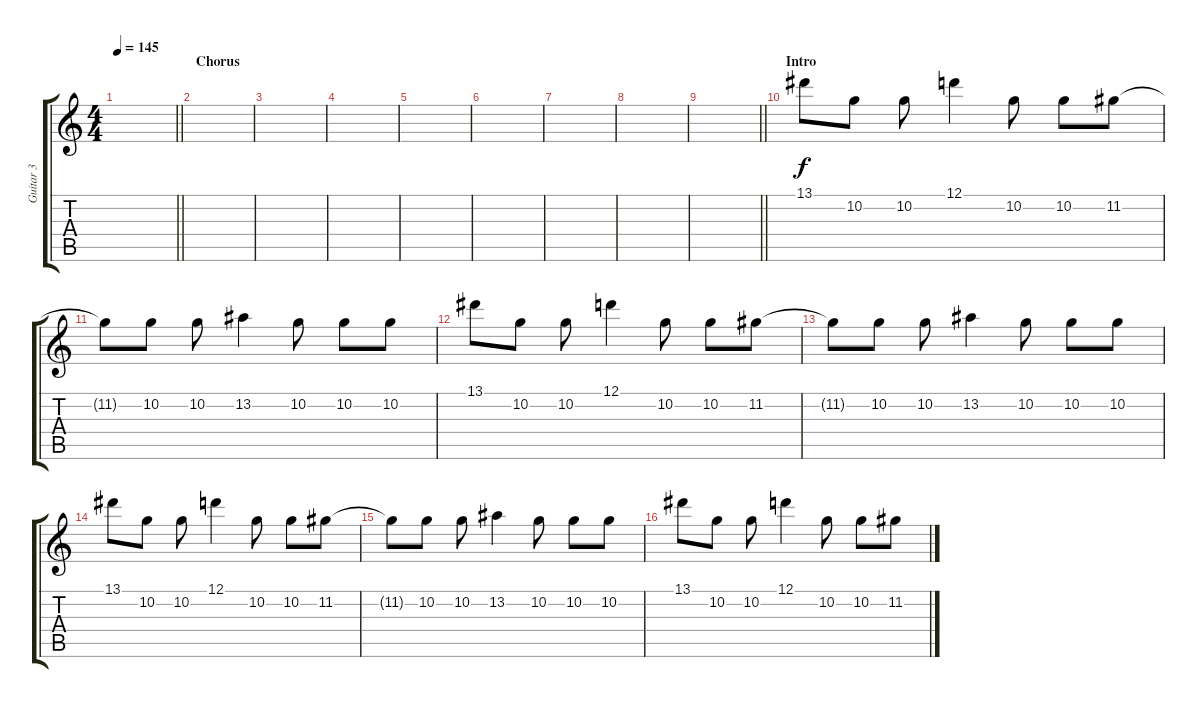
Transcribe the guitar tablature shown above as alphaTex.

\track ("Guitar 3" "Guitar 3") {instrument distortionguitar}
\staff {score tabs}
\tuning (D4 A3 F3 C3 G2 D2) {hide}
\ts (4 4)
\tempo 145
\clef g2
\barLineRight lightlight
\ks c
|
\section ("" "Chorus")
|
|
|
|
|
|
|
\barLineRight lightlight
|
\section ("" "Intro")
13.1.8 10.2.8 10.2.8 12.1.4 10.2.8 10.2.8 11.2.8 |
11.2{t}.8 10.2.8 10.2.8 13.2.4 10.2.8 10.2.8 10.2.8 |
13.1.8 10.2.8 10.2.8 12.1.4 10.2.8 10.2.8 11.2.8 |
11.2{t}.8 10.2.8 10.2.8 13.2.4 10.2.8 10.2.8 10.2.8 |
13.1.8 10.2.8 10.2.8 12.1.4 10.2.8 10.2.8 11.2.8 |
11.2{t}.8 10.2.8 10.2.8 13.2.4 10.2.8 10.2.8 10.2.8 |
13.1.8 10.2.8 10.2.8 12.1.4 10.2.8 10.2.8 11.2.8
